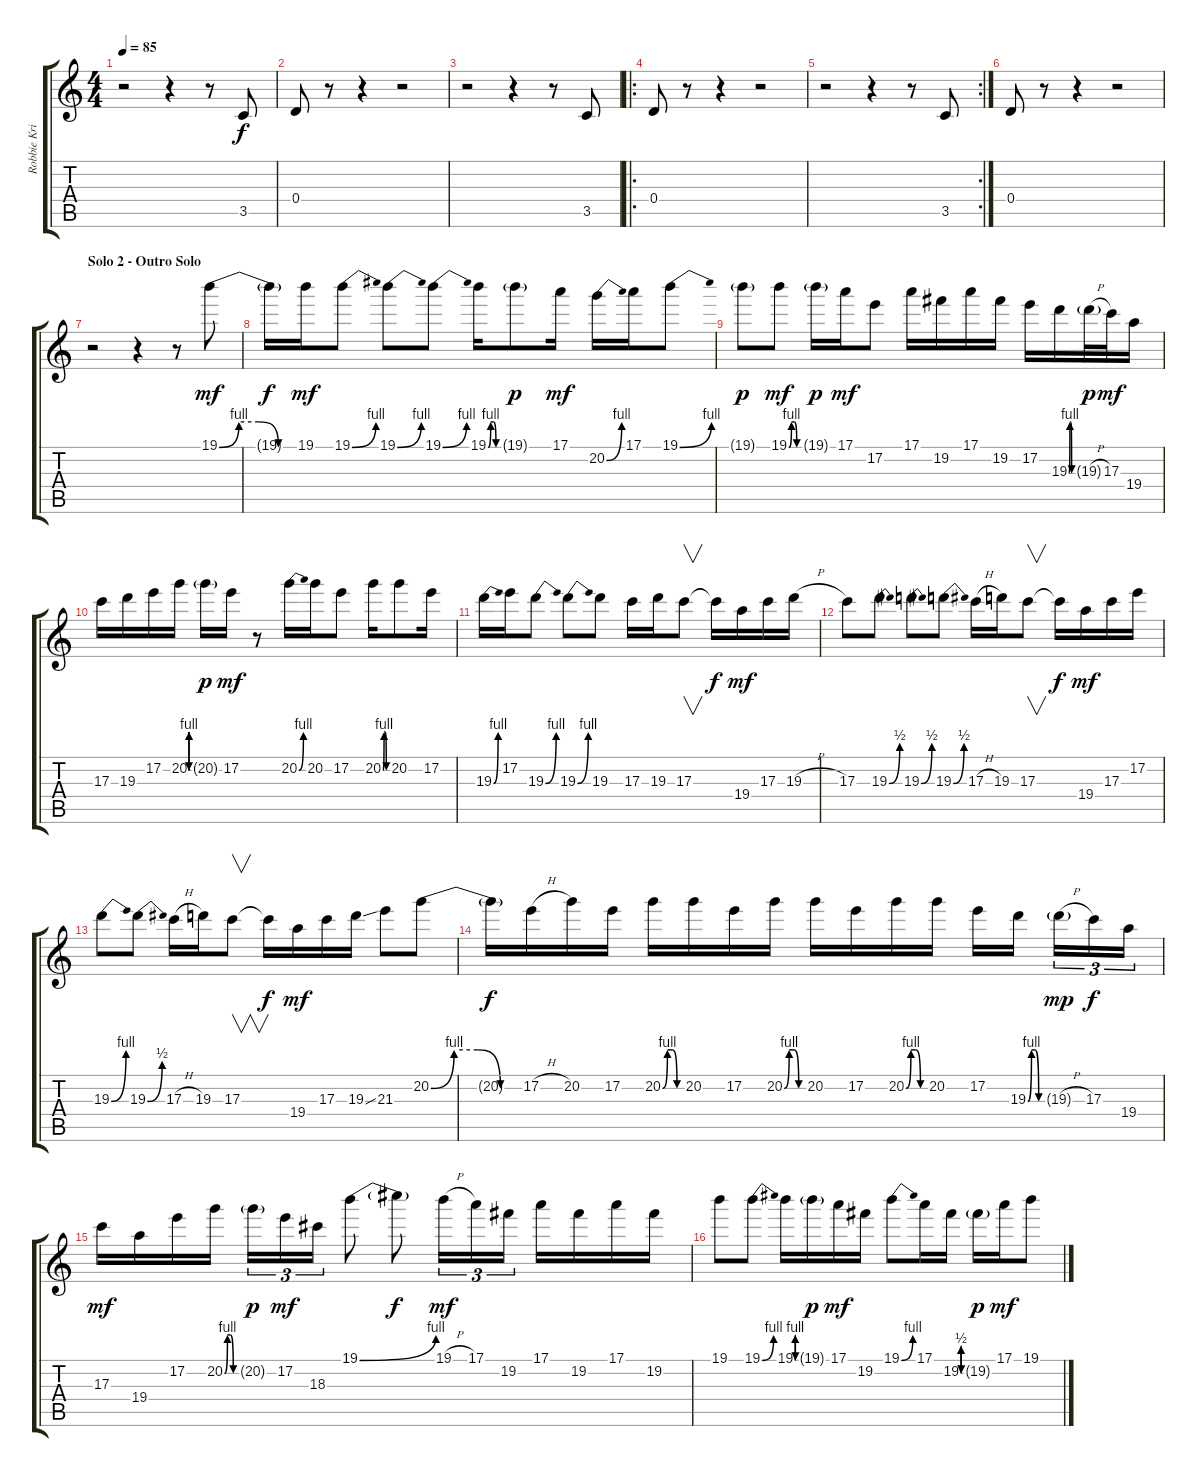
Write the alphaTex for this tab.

\track ("Robbie Krieger Guitar" "Robbie Kri") {instrument distortionguitar}
\staff {score tabs}
\tuning (E4 B3 G3 D3 A2 E2) {hide}
\ts (4 4)
\tempo 85
\clef g2
\ks c
r.2{dy f} r.4 r.8 3.5.8 |
0.4.8 r.8 r.4 r.2 |
r.2 r.4 r.8 3.5.8 |
\ro
0.4.8 r.8 r.4 r.2 |
\rc 2
r.2 r.4 r.8 3.5.8 |
0.4.8 r.8 r.4 r.2 |
\section ("" "Solo 2 - Outro Solo")
r.2 r.4 r.8 19.1{be (custom 0 0 15 4 30 4 45 0 60 0)}.8{dy mf} |
19.1{t}.16{dy f} 19.1.16{dy mf} 19.1{be (bend 0 0 60 4)}.8 19.1{be (bend 0 0 60 4)}.8 19.1{be (bend 0 0 60 4)}.8 19.1{be (custom 0 0 15 4 30 4 45 0 60 0)}.16 19.1{g}.8{dy p} 17.1.16{dy mf} 20.2{be (bend 0 0 60 4)}.16 17.1.16 19.1{be (bend 0 0 60 4)}.8 |
19.1{g}.8{dy p} 19.1{be (custom 0 0 15 4 30 4 45 0 60 0)}.8{dy mf} 19.1{g}.16{dy p} 17.1.16{dy mf} 17.2.8 17.1.16 19.2.16 17.1.16 19.2.16 17.2.16 19.3{be (custom 0 0 15 4 30 4 45 0 60 0)}.16 19.3{h g}.32{dy p} 17.3.32{dy mf} 19.4.16 |
17.3.16 19.3.16 17.2.16 20.2{be (custom 0 0 15 4 30 4 45 0 60 0)}.16 20.2{g}.16{dy p} 17.2.16{dy mf} r.8 20.2{be (bend 0 0 60 4)}.16 20.2.16 17.2.8 20.2{be (custom 0 0 15 4 30 4 45 0 60 0)}.16 20.2.8 17.2.16 |
19.3{be (bend 0 0 60 4)}.16 17.2.16 19.3{be (bend 0 0 60 4)}.8 19.3{be (bend 0 0 60 4)}.8 19.3.8 17.3.16 19.3.16 17.3.8{v} 17.3{t}.16{dy f} 19.4.16{dy mf} 17.3.16 19.3{h}.16 |
17.3.8 19.3{be (bend 0 0 60 2)}.8 19.3{be (bend 0 0 60 2)}.8 19.3{be (bend 0 0 60 2)}.8 17.3{h}.16 19.3.16 17.3.8{v} 17.3{t}.16{dy f} 19.4.16{dy mf} 17.3.16 17.2.16 |
19.3{be (bend 0 0 60 4)}.8 19.3{be (bend 0 0 60 2)}.8 17.3{h}.16 19.3.16 17.3.8{v} 17.3{t}.16{dy f} 19.4.16{dy mf} 17.3.16 19.3{ss}.16 21.3.8 20.2{be (custom 0 0 15 4 30 4 45 0 60 0)}.8 |
20.2{t}.16{dy f} 17.2{h}.16 20.2.16 17.2.16 20.2{be (custom 0 0 15 4 30 4 45 0 60 0)}.16 20.2.16 17.2.16 20.2{be (custom 0 0 15 4 30 4 45 0 60 0)}.16 20.2.16 17.2.16 20.2{be (custom 0 0 15 4 30 4 45 0 60 0)}.16 20.2.16 17.2.16 19.3{be (custom 0 0 15 4 30 4 45 0 60 0)}.16 19.3{h g}.16{tu (3 2) dy mp} 17.3.16{tu (3 2) dy f} 19.4.16{tu (3 2)} |
17.3.16{dy mf} 19.4.16 17.2.16 20.2{be (custom 0 0 15 4 30 4 45 0 60 0)}.16 20.2{g}.16{tu (3 2) dy p} 17.2.16{tu (3 2) dy mf} 18.3.16{tu (3 2)} 19.1{be (bend 0 0 60 4)}.8 19.1{t}.8{dy f} 19.1{h}.16{tu (3 2) dy mf} 17.1.16{tu (3 2)} 19.2.16{tu (3 2)} 17.1.16 19.2.16 17.1.16 19.2.16 |
19.1.8 19.1{be (bend 0 0 60 4)}.8 19.1{be (custom 0 0 15 4 30 4 45 0 60 0)}.16 19.1{g}.16{dy p} 17.1.16{dy mf} 19.2.16 19.1{be (bend 0 0 60 4)}.8 17.1.16 19.2{be (custom 0 0 15 2 30 2 45 0 60 0)}.16 19.2{g}.16{dy p} 17.1.16{dy mf} 19.1.8
